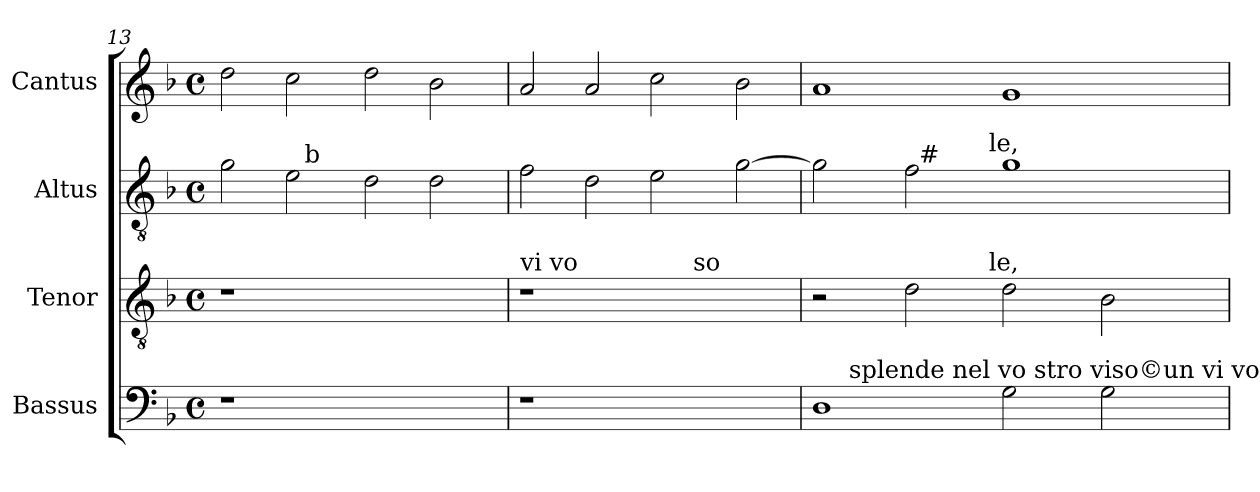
**kern	**kern	**kern	**kern
*part4	*part3	*part2	*part1
*staff4	*staff3	*staff2	*staff1
*I"Bassus	*I"Tenor	*I"Altus	*I"Cantus
*clefF4	*clefGv2	*clefGv2	*clefG2
*ITrd7c12	*	*	*
*k[b-]	*k[b-]	*k[b-]	*k[b-]
*F:	*F:	*F:	*F:
*M4/4	*M4/4	*M4/4	*M4/4
*met(c)	*met(c)	*met(c)	*met(c)
=13	=13	=13	=13
*	*	*^	*
1r	1r	2g\	2ryy	2dd\
.	.	2e\	16ryy	2cc\
!	!	!	!LO:TX:a:t=b	!
.	.	.	1ryy	.
1ryy	1ryy	2d\	.	2dd\
.	.	2d\	.	2b-\
.	.	.	4..ryy	.
!!LO:LB:g=z
=14	=14	=14	=14	=14
!	!	!LO:TX:a:t=viso©un vi vo	!	!
!	!LO:TX:a:t=vi vo	!	!	!
*	*	*v	*v	*
1r	1r	2f\	2a/
.	.	2d\	2a/
1ryy	4ryy	2e\	2cc\
!	!LO:TX:a:t=so	!	!
.	2.ryy	.	.
.	.	[>2g\	2b-\
=15	=15	=15	=15
!	!	!LO:TX:a:t=so	!
*^	*^	*^	*
*	*	*	*	*	*^	*
1DD	8.ryy	2r	2ryy	2g\]	2ryy	2ryy	1a
!	!LO:TX:a:t=splende nel vo stro viso©un vi vo so#	!	!	!	!	!	!
.	1ryy	.	.	.	.	.	.
.	.	2d\	4...ryy	2f\	32ryy	4...ryy	.
!	!	!	!	!	!LO:TX:a:t=#	!	!
.	.	.	.	.	1ryy	.	.
!	!	!	!	!	!	!LO:TX:a:t=le,	!
!	!	!	!LO:TX:a:t=le,	!	!	!	!
.	.	.	1ryy	.	.	1ryy	.
2GG\	.	2d\	.	1g	.	.	1g
.	2ryy	.	.	.	.	.	.
2GG\	.	2B-\	.	.	.	.	.
.	.	.	.	.	4...ryy	.	.
.	4ryy	.	.	.	.	.	.
.	16ryy	.	.	.	.	.	.
.	.	.	32ryy	.	.	32ryy	.
*v	*v	*	*	*v	*v	*v	*
*	*v	*v	*	*
=	=	=	=
*-	*-	*-	*-
